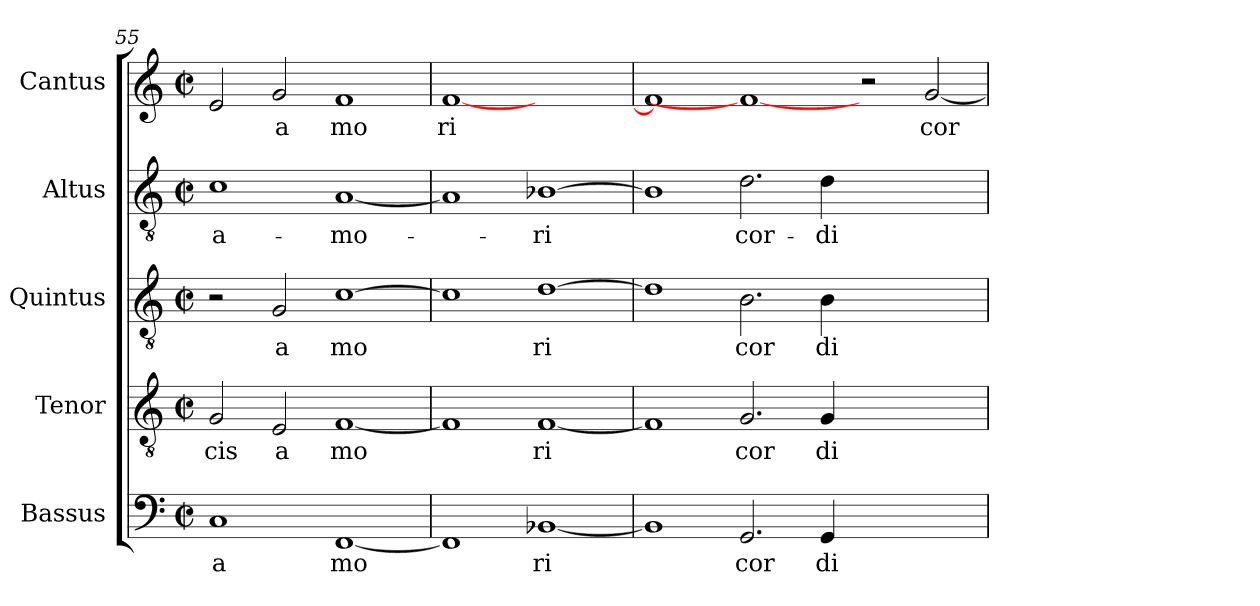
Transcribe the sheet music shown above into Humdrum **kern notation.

**kern	**text	**kern	**text	**kern	**text	**kern	**text	**kern	**text
*part5	*part5	*part4	*part4	*part3	*part3	*part2	*part2	*part1	*part1
*staff5	*staff5	*staff4	*staff4	*staff3	*staff3	*staff2	*staff2	*staff1	*staff1
*I"Bassus	*	*I"Tenor	*	*I"Quintus	*	*I"Altus	*	*I"Cantus	*
*clefF4	*	*clefGv2	*	*clefGv2	*	*clefGv2	*	*clefG2	*
*M2/2	*	*M2/2	*	*M2/2	*	*M2/2	*	*M2/2	*
*met(c|)	*	*met(c|)	*	*met(c|)	*	*met(c|)	*	*met(c|)	*
=55	=55	=55	=55	=55	=55	=55	=55	=55	=55
!	!LO:LY:b:cj	!	!LO:LY:b:cj	!	!	!	!LO:LY:b:cj	!	!
1C	a	2G/	cis	2r	.	1c	a-	2e/	.
!	!	!	!LO:LY:b:cj	!	!LO:LY:b:cj	!	!	!	!LO:LY:b:cj
.	.	2E/	a	2G/	a	.	.	2g/	a
!	!LO:LY:b:cj	!	!LO:LY:b:cj	!	!LO:LY:b:cj	!	!LO:LY:b:cj	!	!LO:LY:b:cj
[<1FF	mo	[<1F	mo	[>1c	mo	[<1A	-mo-	1f	mo
=56	=56	=56	=56	=56	=56	=56	=56	=56	=56
!	!	!	!	!	!	!	!	!	!LO:LY:b:cj
1FF]	.	1F]	.	1c]	.	1A]	.	[<1f	ri
!	!LO:LY:b:cj	!	!LO:LY:b:cj	!	!LO:LY:b:cj	!	!LO:LY:b:cj	!	!
[<1BB-X	ri	[<1F	ri	[>1d	ri	[>1B-X	-ri	1ryy	.
=57	=57	=57	=57	=57	=57	=57	=57	=57	=57
1BB-]	.	1F]	.	1d]	.	1B-]	.	1f]	.
!	!LO:LY:b:cj	!	!LO:LY:b:cj	!	!LO:LY:b:cj	!	!LO:LY:b:cj	!	!
2.GG/	cor	2.G/	cor	2.B\	cor	2.d\	cor-	1f_	.
!	!LO:LY:b:cj	!	!LO:LY:b:cj	!	!LO:LY:b:cj	!	!LO:LY:b:cj	!	!
4GG/	di	4G/	di	4B\	di	4d\	-di-	.	.
1ryy	.	1ryy	.	1ryy	.	1ryy	.	2r	.
!	!	!	!	!	!	!	!	!	!LO:LY:b
.	.	.	.	.	.	.	.	[>2g/	cor
=	=	=	=	=	=	=	=	=	=
*-	*-	*-	*-	*-	*-	*-	*-	*-	*-
